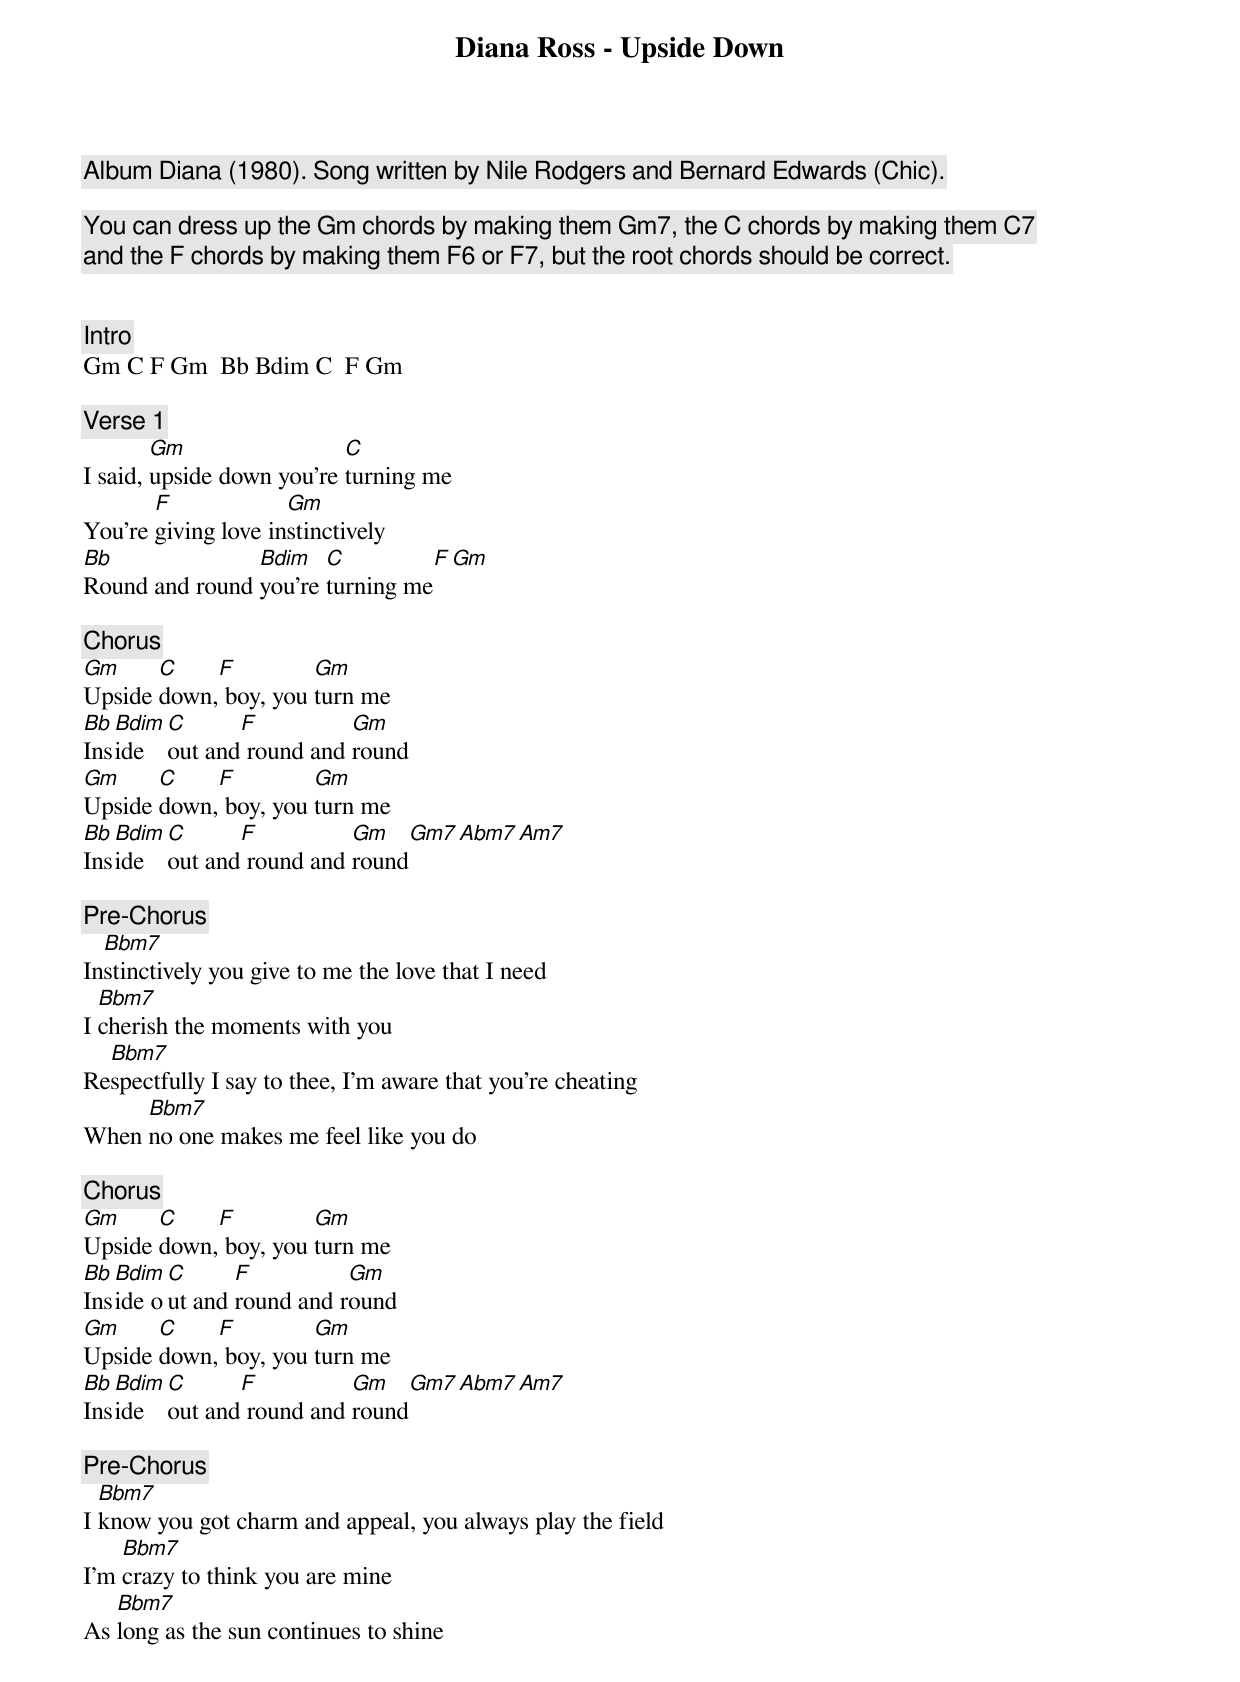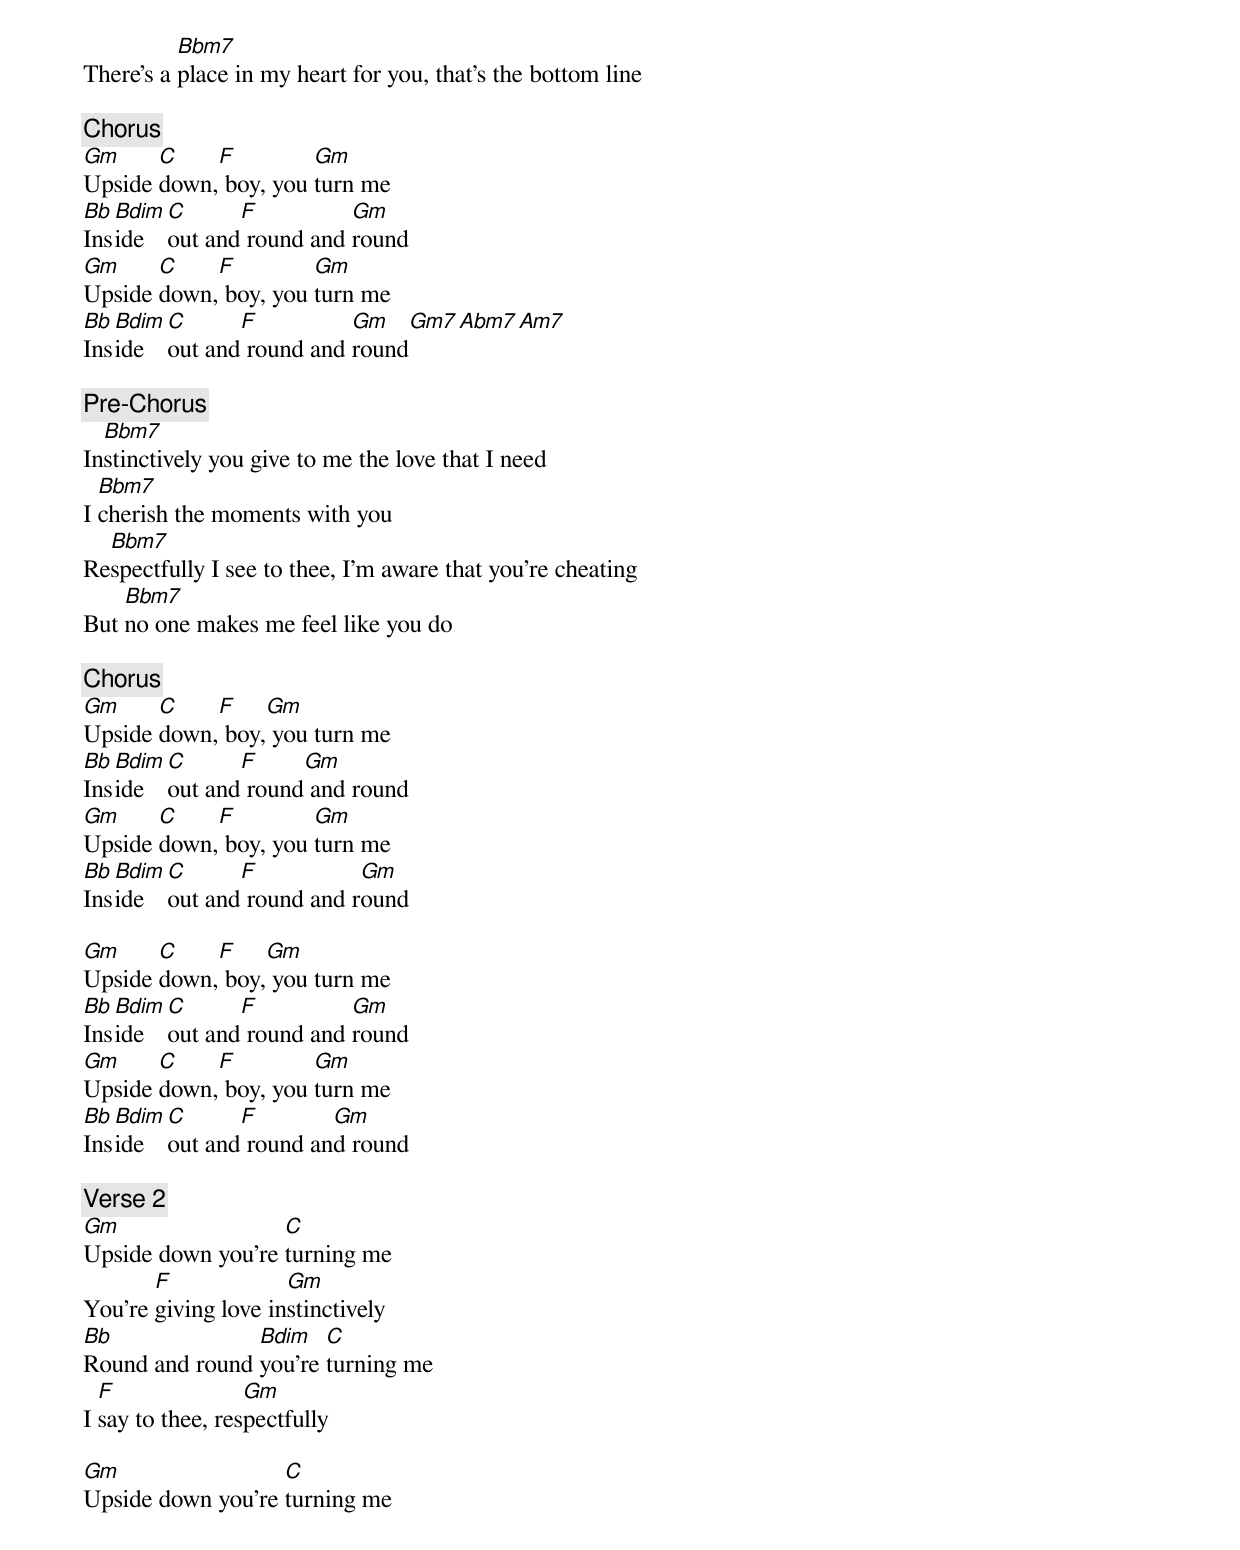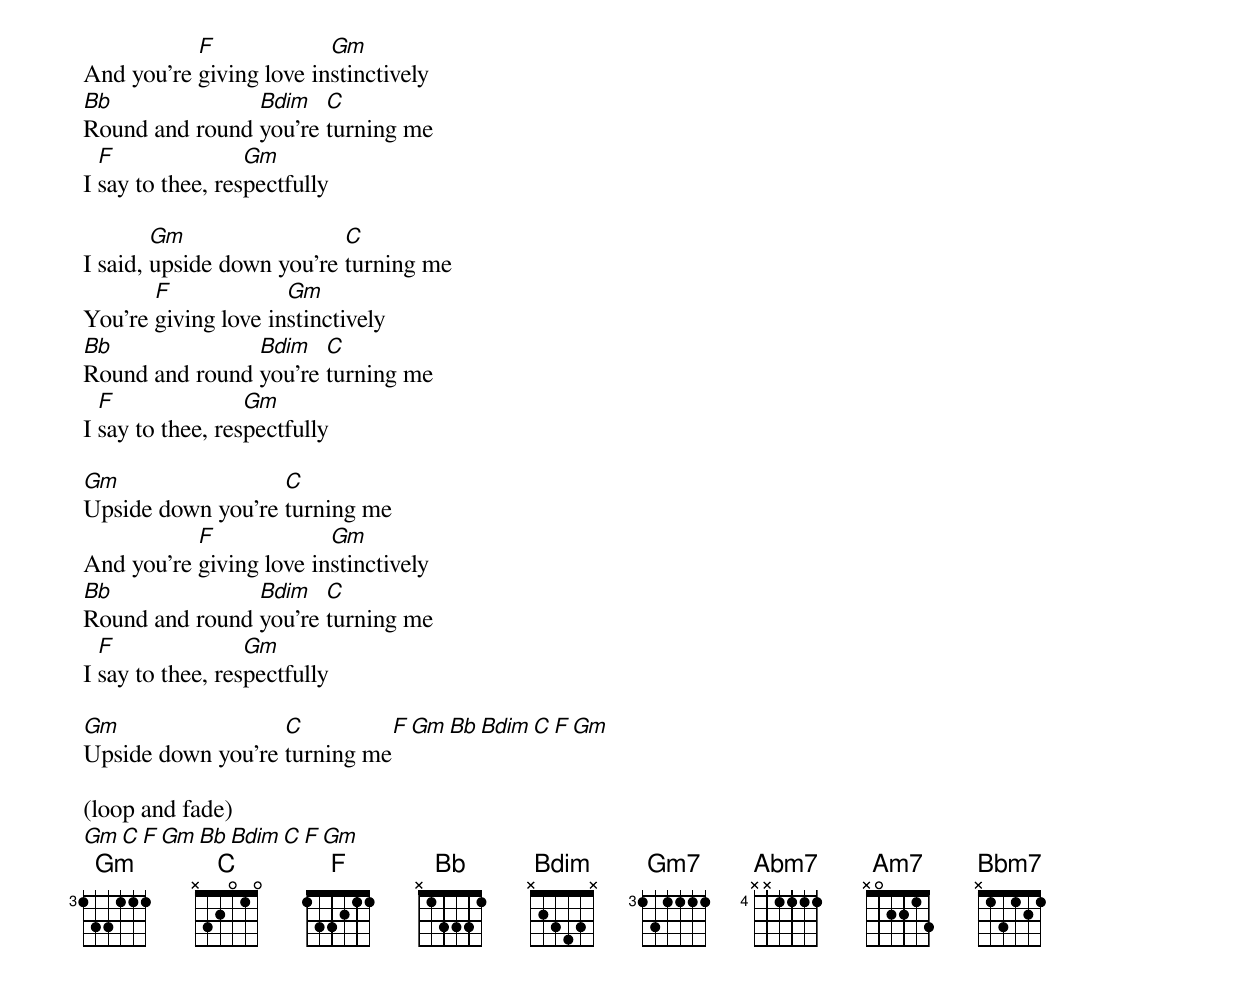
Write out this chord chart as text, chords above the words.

Diana Ross - Upside Down

Album Diana (1980). Song written by Nile Rodgers and Bernard Edwards (Chic).

You can dress up the Gm chords by making them Gm7, the C chords by making them C7
and the F chords by making them F6 or F7, but the root chords should be correct.


[Intro]
Gm C F Gm  Bb Bdim C  F Gm

[Verse 1]
        Gm                 C
I said, upside down you're turning me
       F             Gm
You're giving love instinctively
Bb              Bdim   C          F Gm
Round and round you're turning me

[Chorus]
Gm     C    F         Gm
Upside down, boy, you turn me
Bb Bdim C      F          Gm
Inside  out and round and round
Gm     C    F         Gm
Upside down, boy, you turn me
Bb Bdim C      F          Gm    Gm7 Abm7 Am7
Inside  out and round and round

[Pre-Chorus]
  Bbm7
Instinctively you give to me the love that I need
  Bbm7
I cherish the moments with you
  Bbm7
Respectfully I say to thee, I'm aware that you're cheating
     Bbm7
When no one makes me feel like you do

[Chorus]
Gm     C    F         Gm
Upside down, boy, you turn me
Bb Bdim C      F          Gm
Inside out and round and round
Gm     C    F         Gm
Upside down, boy, you turn me
Bb Bdim C      F          Gm    Gm7 Abm7 Am7
Inside  out and round and round

[Pre-Chorus]
  Bbm7
I know you got charm and appeal, you always play the field
    Bbm7
I'm crazy to think you are mine
   Bbm7
As long as the sun continues to shine
          Bbm7
There's a place in my heart for you, that's the bottom line

[Chorus]
Gm     C    F         Gm
Upside down, boy, you turn me
Bb Bdim C      F          Gm
Inside  out and round and round
Gm     C    F         Gm
Upside down, boy, you turn me
Bb Bdim C      F          Gm     Gm7 Abm7 Am7
Inside  out and round and round

[Pre-Chorus]
  Bbm7
Instinctively you give to me the love that I need
  Bbm7
I cherish the moments with you
  Bbm7
Respectfully I see to thee, I'm aware that you're cheating
    Bbm7
But no one makes me feel like you do

[Chorus]
Gm     C    F    Gm
Upside down, boy, you turn me
Bb Bdim C      F     Gm
Inside  out and round and round
Gm     C    F         Gm
Upside down, boy, you turn me
Bb Bdim C      F           Gm
Inside  out and round and round

Gm     C    F    Gm
Upside down, boy, you turn me
Bb Bdim C      F          Gm
Inside  out and round and round
Gm     C    F         Gm
Upside down, boy, you turn me
Bb Bdim C      F        Gm
Inside  out and round and round

[Verse 2]
Gm                 C
Upside down you're turning me
       F             Gm
You're giving love instinctively
Bb              Bdim   C
Round and round you're turning me
  F               Gm
I say to thee, respectfully

Gm                 C
Upside down you're turning me
           F             Gm
And you're giving love instinctively
Bb              Bdim   C
Round and round you're turning me
  F               Gm
I say to thee, respectfully

        Gm                 C
I said, upside down you're turning me
       F             Gm
You're giving love instinctively
Bb              Bdim   C
Round and round you're turning me
  F               Gm
I say to thee, respectfully

Gm                 C
Upside down you're turning me
           F             Gm
And you're giving love instinctively
Bb              Bdim   C
Round and round you're turning me
  F               Gm
I say to thee, respectfully

Gm                 C          F Gm  Bb Bdim C  F Gm
Upside down you're turning me

(loop and fade)
Gm C F Gm  Bb Bdim C  F Gm
